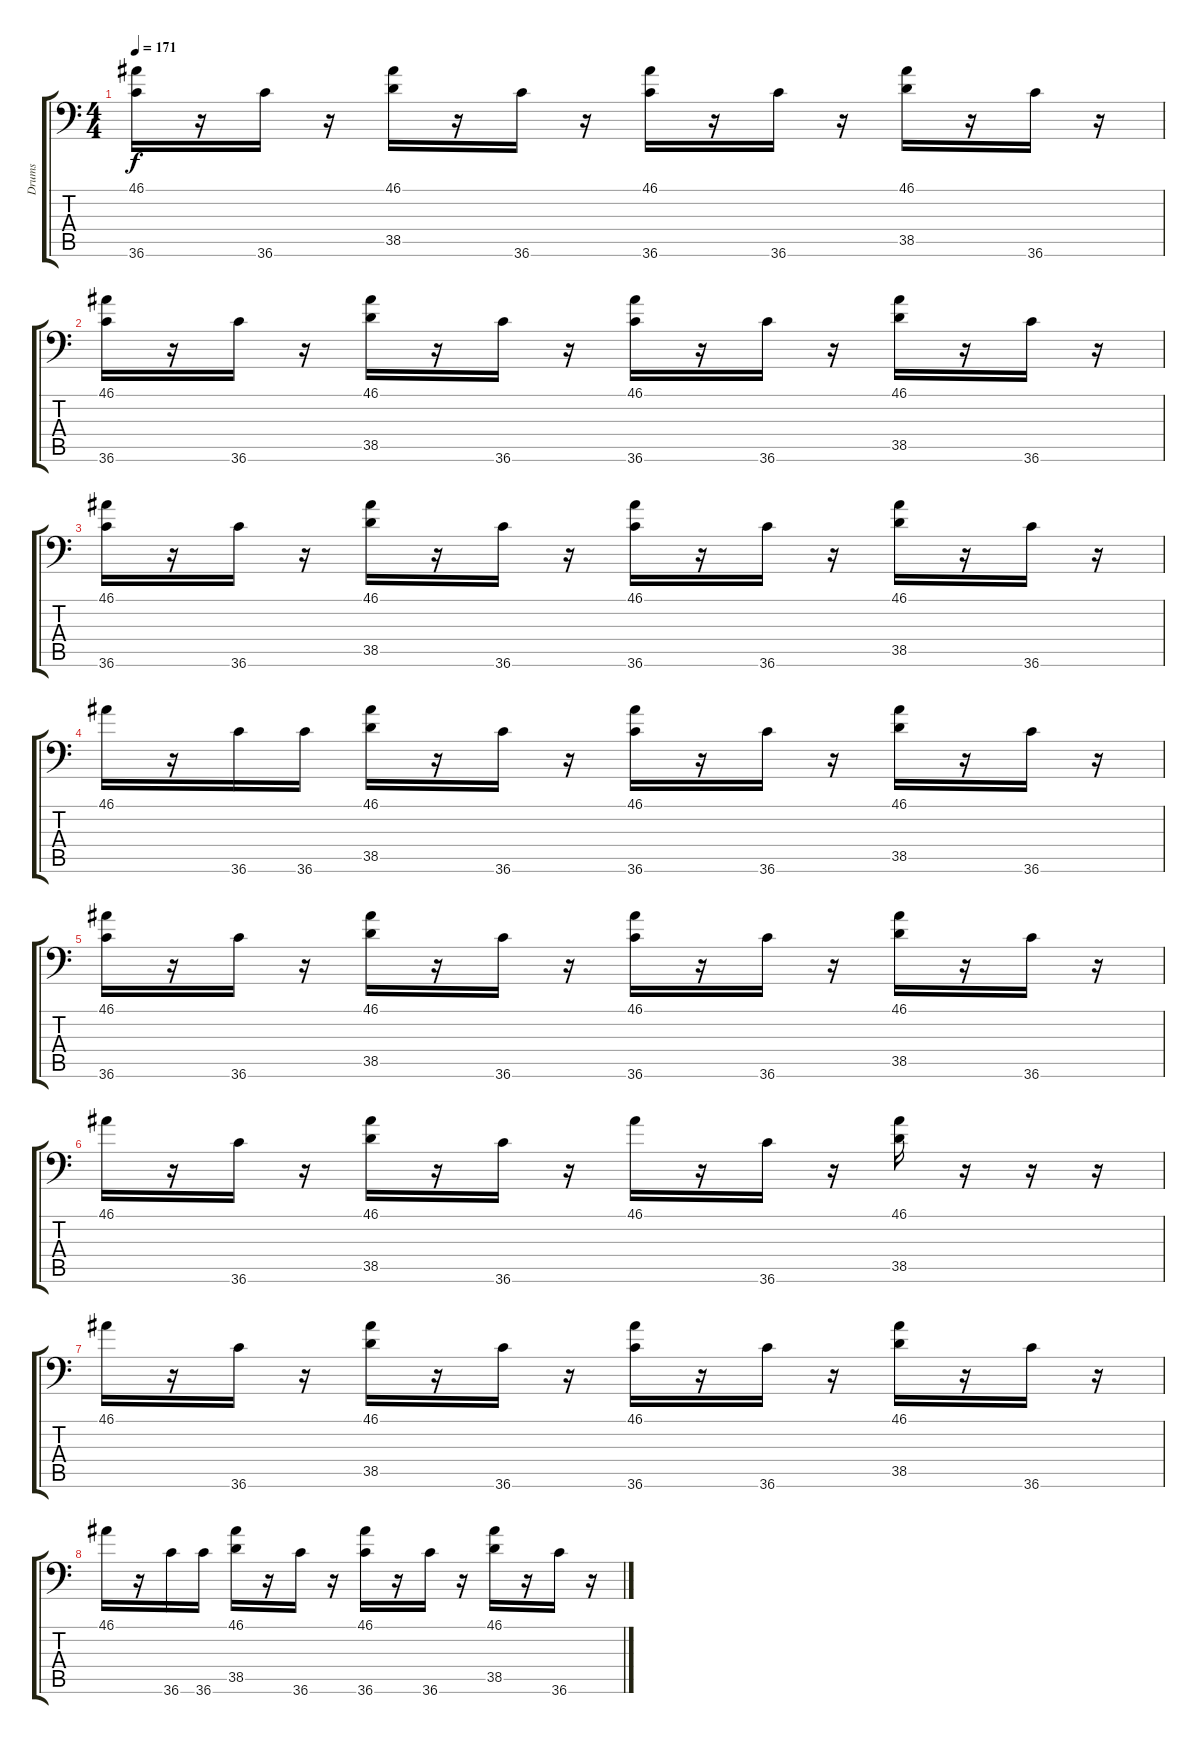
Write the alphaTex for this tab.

\track ("Drums" "Drums") {instrument acousticgrandpiano}
\staff {score tabs}
\tuning (C-1 C-1 C-1 C-1 C-1 C-1) {hide}
\ts (4 4)
\tempo 171
\clef f4
\ks c
(46.1 36.6).16{dy f} r.16 36.6.16 r.16 (46.1 38.5).16 r.16 36.6.16 r.16 (46.1 36.6).16 r.16 36.6.16 r.16 (46.1 38.5).16 r.16 36.6.16 r.16 |
(46.1 36.6).16 r.16 36.6.16 r.16 (46.1 38.5).16 r.16 36.6.16 r.16 (46.1 36.6).16 r.16 36.6.16 r.16 (46.1 38.5).16 r.16 36.6.16 r.16 |
(46.1 36.6).16 r.16 36.6.16 r.16 (46.1 38.5).16 r.16 36.6.16 r.16 (46.1 36.6).16 r.16 36.6.16 r.16 (46.1 38.5).16 r.16 36.6.16 r.16 |
46.1.16 r.16 36.6.16 36.6.16 (46.1 38.5).16 r.16 36.6.16 r.16 (46.1 36.6).16 r.16 36.6.16 r.16 (46.1 38.5).16 r.16 36.6.16 r.16 |
(46.1 36.6).16 r.16 36.6.16 r.16 (46.1 38.5).16 r.16 36.6.16 r.16 (46.1 36.6).16 r.16 36.6.16 r.16 (46.1 38.5).16 r.16 36.6.16 r.16 |
46.1.16 r.16 36.6.16 r.16 (46.1 38.5).16 r.16 36.6.16 r.16 46.1.16 r.16 36.6.16 r.16 (46.1 38.5).16 r.16 r.16 r.16 |
46.1.16 r.16 36.6.16 r.16 (46.1 38.5).16 r.16 36.6.16 r.16 (46.1 36.6).16 r.16 36.6.16 r.16 (46.1 38.5).16 r.16 36.6.16 r.16 |
46.1.16 r.16 36.6.16 36.6.16 (46.1 38.5).16 r.16 36.6.16 r.16 (46.1 36.6).16 r.16 36.6.16 r.16 (46.1 38.5).16 r.16 36.6.16 r.16
